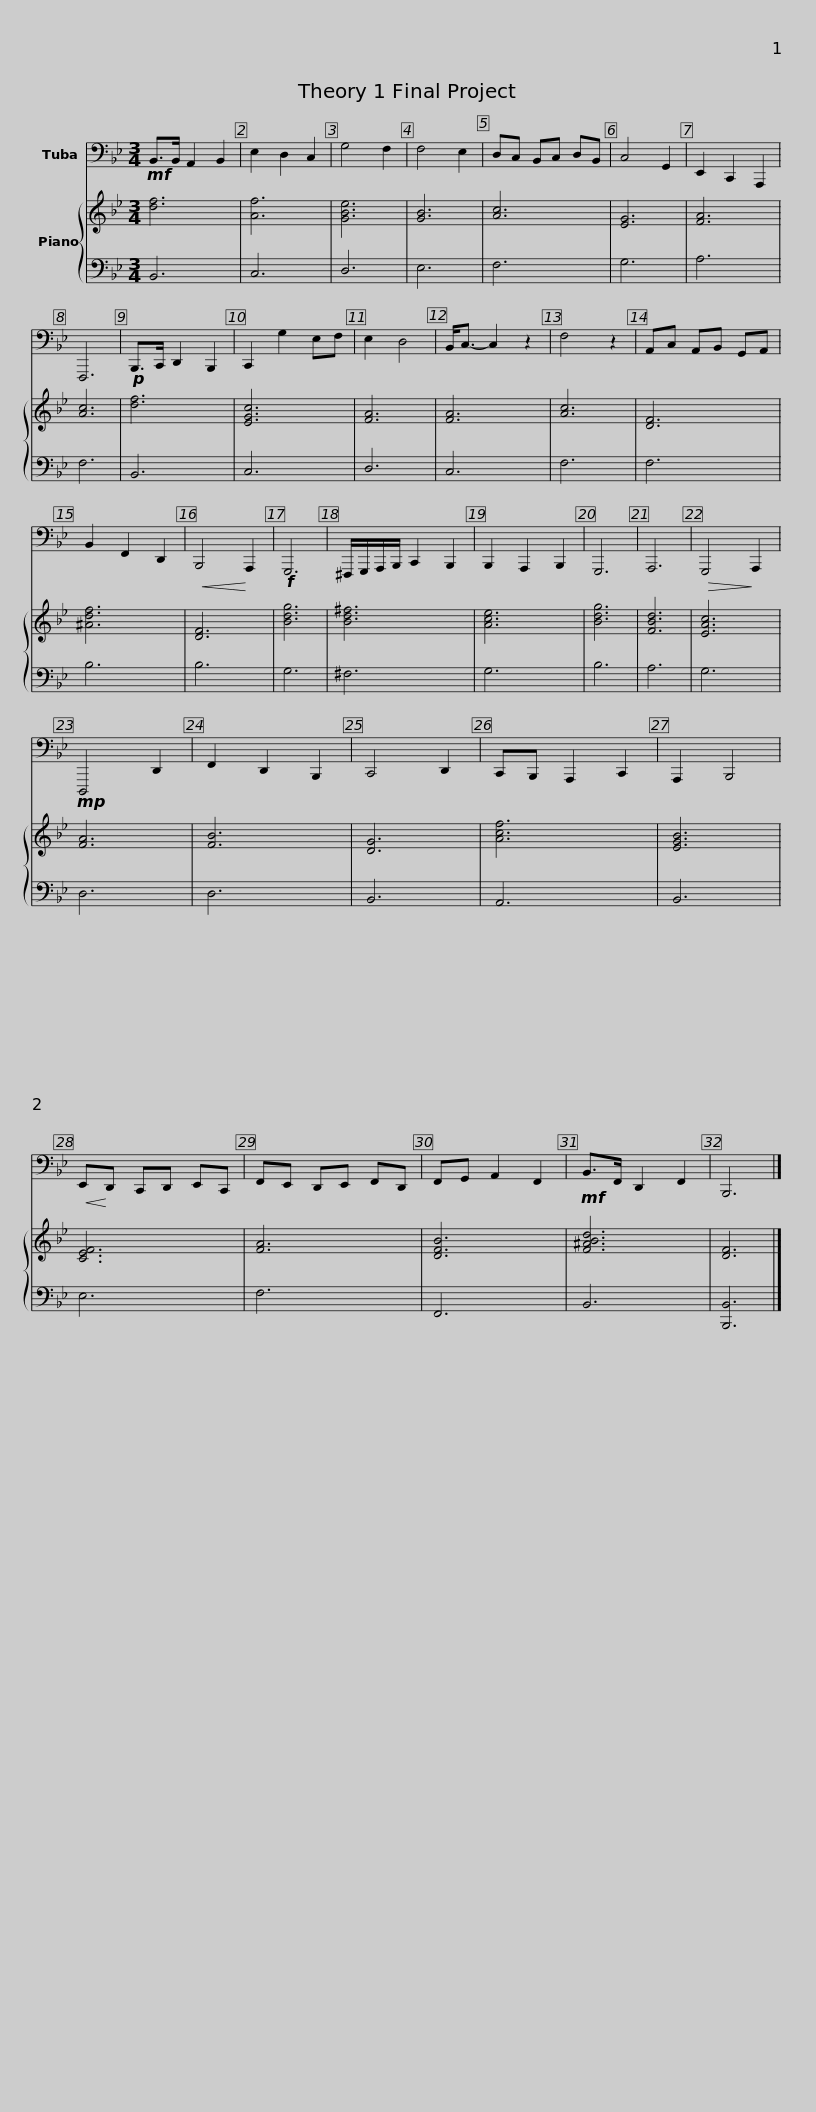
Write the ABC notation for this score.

X:1
%%score 1 { 2 | 3 }
L:1/8
M:3/4
I:linebreak $
K:Bb
V:1 bass
V:2 treble
V:3 bass
V:1
!mf! B,,>B,, A,,2 B,,2 | E,2 D,2 C,2 | G,4 F,2 | F,4 E,2 | D,C, B,,C, D,B,, | %5
 C,4 G,,2 | E,,2 C,,2 A,,,2 | F,,,6 |!p! B,,,>C,, D,,2 B,,,2 | C,,2 G,2 E,F, | %10
 E,2 D,4 |$ B,,<C,- C,2 z2 | F,4 z2 | A,,C, A,,B,, G,,A,, | B,,2 F,,2 D,,2 | %15
!<(! B,,,4!<)! A,,,2 |!f! G,,,6 | ^F,,,/G,,,/A,,,/B,,,/ C,,2 B,,,2 | B,,,2 A,,,2 B,,,2 | G,,,6 | %20
 A,,,6 |$!>(! G,,,4!>)! A,,,2 |!mp! D,,,4 D,,2 | F,,2 D,,2 B,,,2 | C,,4 D,,2 | %25
 C,,B,,, A,,,2 C,,2 | A,,,2 B,,,4 |!<(! E,,!<)!D,, C,,D,, E,,C,, | F,,E,, D,,E,, F,,D,, | F,,G,, A,,2 F,,2 |$ %30
!mf! B,,>F,, D,,2 F,,2 | B,,,6 |] %32
V:2
 [df]6 | [Af]6 | [GBe]6 | [GB]6 | [Ac]6 | %5
 [EG]6 | [FA]6 | [Ac]6 | [df]6 | [EGc]6 | %10
 [FA]6 |$ [FA]6 | [Ac]6 | [DF]6 | [^Adf]6 | %15
 [DF]6 | [Bdg]6 | [Bd^f]6 | [Ace]6 | [Bdg]6 | %20
 [FBd]6 |$ [EAc]6 | [FA]6 | [FB]6 | [DG]6 | %25
 [Acf]6 | [EGB]6 | [CEF]6 | [FA]6 | [DFB]6 |$ %30
 [F^ABd]6 | [DF]6 |] %32
V:3
 B,,6 | C,6 | D,6 | E,6 | F,6 | %5
 G,6 | A,6 | F,6 | B,,6 | C,6 | %10
 D,6 |$ C,6 | F,6 | F,6 | B,6 | %15
 B,6 | G,6 | ^F,6 | G,6 | B,6 | %20
 A,6 |$ G,6 | D,6 | D,6 | B,,6 | %25
 A,,6 | B,,6 | E,6 | F,6 | F,,6 |$ %30
 B,,6 | [B,,,B,,]6 |] %32
